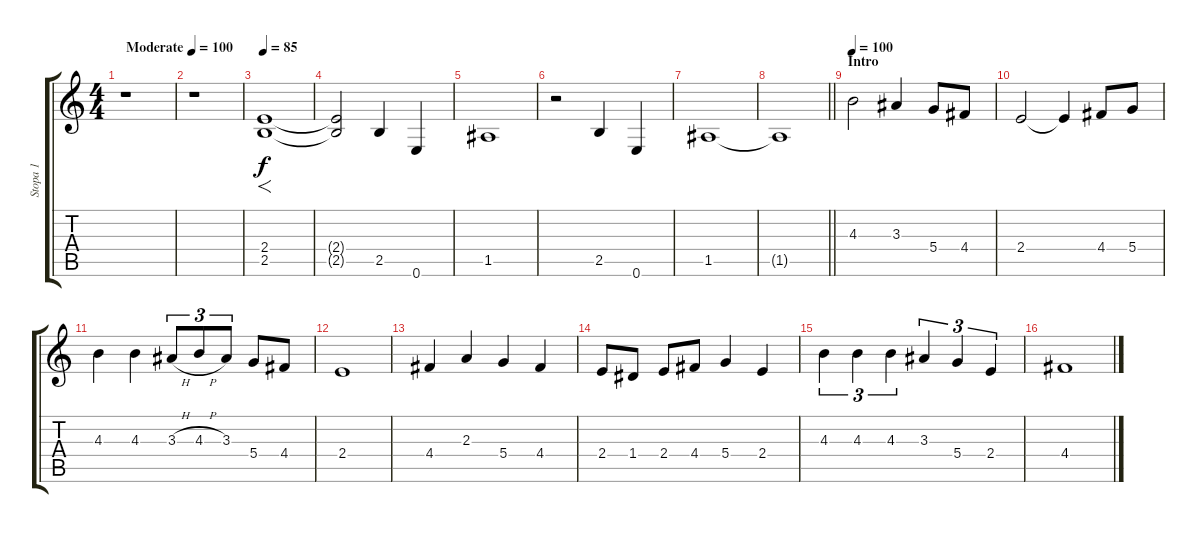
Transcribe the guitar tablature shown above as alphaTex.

\track ("Stopa 1" "Stopa 1") {instrument overdrivenguitar}
\staff {score tabs}
\tuning (E4 B3 G3 D3 A2 E2) {hide}
\ts (4 4)
\tempo (100 "Moderate")
\clef g2
\ks c
r.1{dy f instrument overdrivenguitar} |
r.1 |
\tempo 85
(2.4 2.5).1{f volume 16 instrument electricguitarclean} |
(2.4{t} 2.5{t}).2{instrument electricguitarclean} 2.5.4 0.6.4 |
1.5.1 |
r.2 2.5.4 0.6.4 |
1.5.1 |
\barLineRight lightlight
1.5{t}.1 |
\section ("" "Intro")
\tempo 100
4.3.2{instrument overdrivenguitar} 3.3.4 5.4.8 4.4.8 |
2.4.2 2.4{t}.4 4.4.8 5.4.8 |
4.3.4 4.3.4 3.3{h}.8{tu (3 2)} 4.3{h}.8{tu (3 2)} 3.3.8{tu (3 2)} 5.4.8 4.4.8 |
2.4.1 |
4.4.4 2.3.4 5.4.4 4.4.4 |
2.4.8 1.4.8 2.4.8 4.4.8 5.4.4 2.4.4 |
4.3.4{tu (3 2)} 4.3.4{tu (3 2)} 4.3.4{tu (3 2)} 3.3.4{tu (3 2)} 5.4.4{tu (3 2)} 2.4.4{tu (3 2)} |
4.4.1
